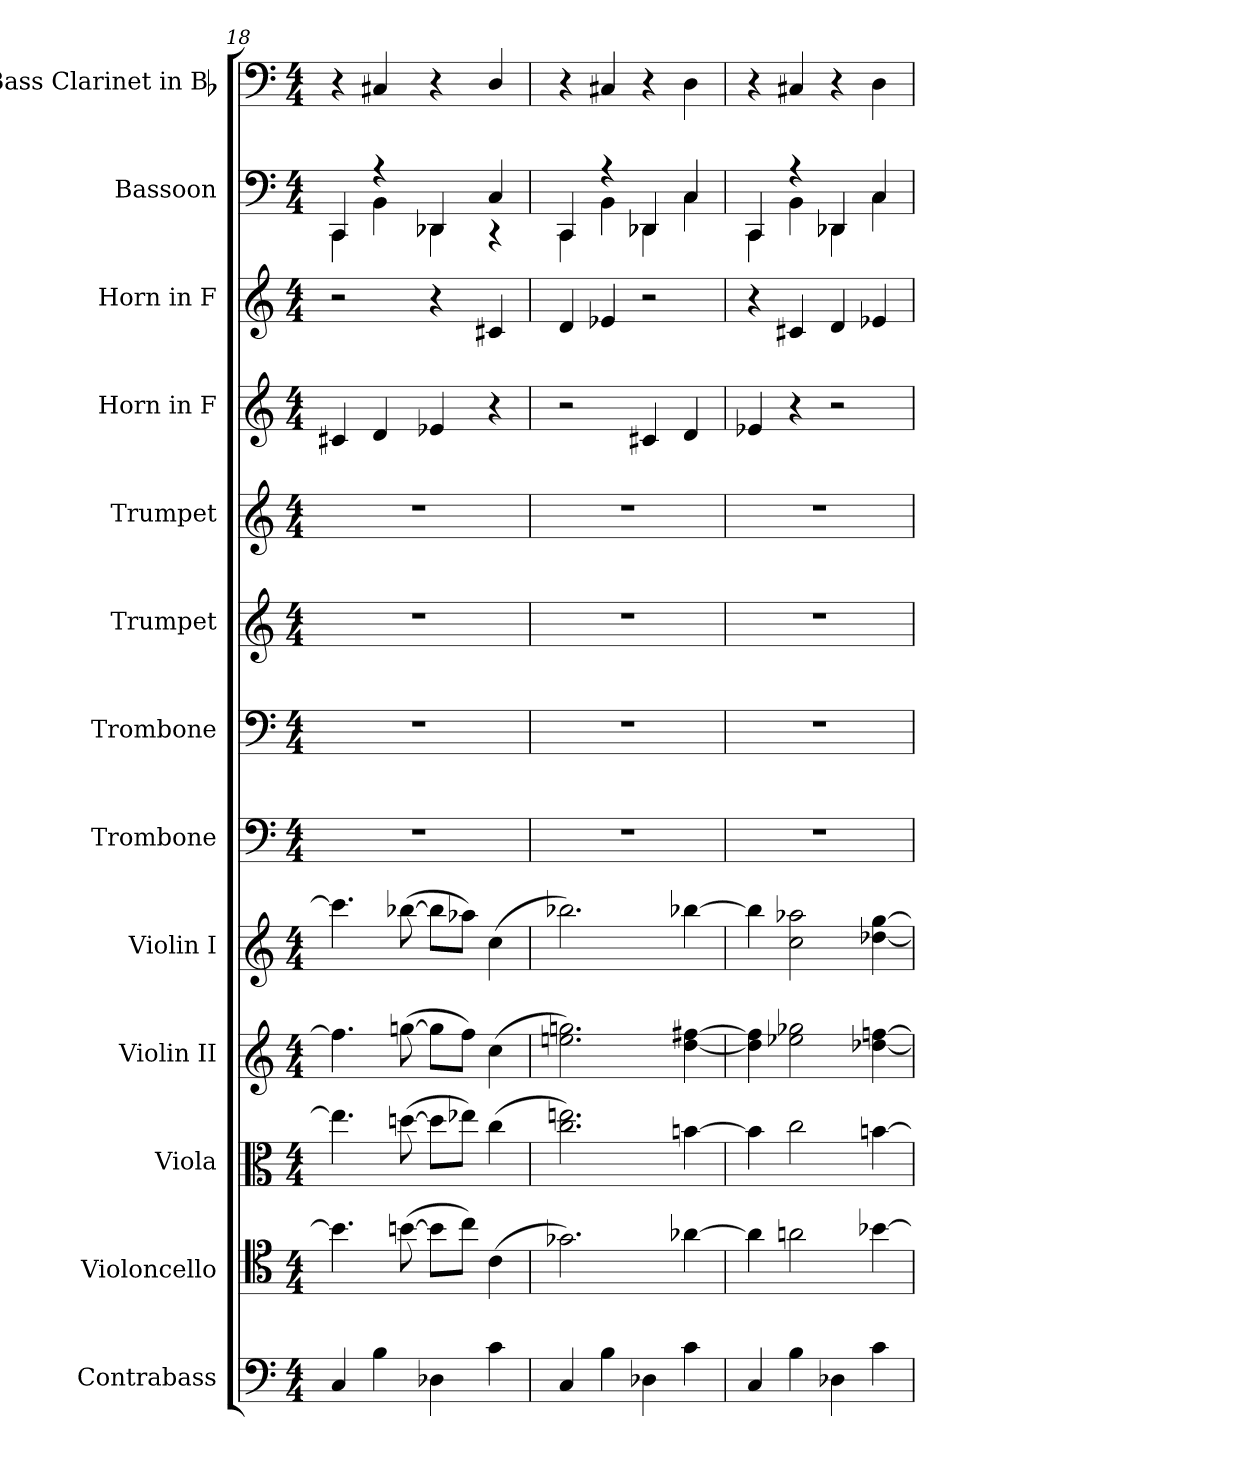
**kern	**kern	**kern	**kern	**kern	**kern	**kern	**kern	**kern	**kern	**kern	**kern	**kern
*part13	*part12	*part11	*part10	*part9	*part8	*part7	*part6	*part5	*part4	*part3	*part2	*part1
*staff13	*staff12	*staff11	*staff10	*staff9	*staff8	*staff7	*staff6	*staff5	*staff4	*staff3	*staff2	*staff1
*I"Contrabass	*I"Violoncello	*I"Viola	*I"Violin II	*I"Violin I	*I"Trombone	*I"Trombone	*I"Trumpet	*I"Trumpet	*I"Horn in F	*I"Horn in F	*I"Bassoon	*I"Bass Clarinet in Bb
*I'Cb.	*I'Vc.	*I'Vla.	*I'Vln. II	*I'Vln. I	*I'Tbn.	*I'Tbn.	*I'Tpt.	*I'Tpt.	*I'Hn.	*I'Hn.	*I'Bsn.	*I'B. Cl.
*clefF4	*clefC4	*clefC3	*clefG2	*clefG2	*clefF4	*clefF4	*clefG2	*clefG2	*clefG2	*clefG2	*clefF4	*clefF4
*ITrd7c12	*	*	*	*	*	*	*ITrd1c2	*ITrd1c2	*ITrd4c7	*ITrd4c7	*	*ITrd1c2
*k[]	*k[]	*k[]	*k[]	*k[]	*k[]	*k[]	*k[b-e-]	*k[b-e-]	*k[b-]	*k[b-]	*k[]	*k[b-e-]
*M4/4	*M4/4	*M4/4	*M4/4	*M4/4	*M4/4	*M4/4	*M4/4	*M4/4	*M4/4	*M4/4	*M4/4	*M4/4
=18	=18	=18	=18	=18	=18	=18	=18	=18	=18	=18	=18	=18
*	*	*	*	*	*	*	*	*	*	*	*^	*
4CC	4.b-]	4.een]	4.ff]	4.ccc]	1r	1r	1r	1r	4F#X	2r	4CC	4CC	4r
4BB	.	.	.	.	.	.	.	.	4G	.	4r	4BB	4BBn
.	([8bn	([8ddn	([8ggn	([8bb-X	.	.	.	.	.	.	.	.	.
4DD-X	8bL]	8ddL]	8ggL]	8bb-L]	.	.	.	.	4A-X	4r	4DD-X	4DD-X	4r
.	8ccJ)	8ee-XJ)	8ffJ)	8aa-XJ)	.	.	.	.	.	.	.	.	.
4C	(4c	(4cc	(4cc	(4cc	.	.	.	.	4r	4F#X	4C	4r	4C/
=19	=19	=19	=19	=19	=19	=19	=19	=19	=19	=19	=19	=19	=19
4CC	2.g-X)	2.cc 2.een)	2.een 2.ggn)	2.bb-X)	1r	1r	1r	1r	2r	4G	4CC	4CC	4r
4BB	.	.	.	.	.	.	.	.	.	4A-X	4r	4BB	4BBn
4DD-X	.	.	.	.	.	.	.	.	4F#X	2r	4DD-X	4DD-X	4r
4C	[4a-X	[4bn	[4dd [4ff#X	[4bb-X	.	.	.	.	4G	.	4C	4C	4C
=20	=20	=20	=20	=20	=20	=20	=20	=20	=20	=20	=20	=20	=20
4CC	4a-]	4b]	4dd] 4ff#]	4bb-]	1r	1r	1r	1r	4A-X	4r	4CC	4CC	4r
4BB	2an	2cc	2ee-X 2gg-X	2cc 2aa-X	.	.	.	.	4r	4F#X	4r	4BB	4BBn
4DD-X	.	.	.	.	.	.	.	.	2r	4G	4DD-X	4DD-X	4r
4C	[4b-X	[4bn	[4dd-X [4ffn	[4dd-X [4gg	.	.	.	.	.	4A-X	4C	4C	4C
*	*	*	*	*	*	*	*	*	*	*	*v	*v	*
=	=	=	=	=	=	=	=	=	=	=	=	=
*-	*-	*-	*-	*-	*-	*-	*-	*-	*-	*-	*-	*-
